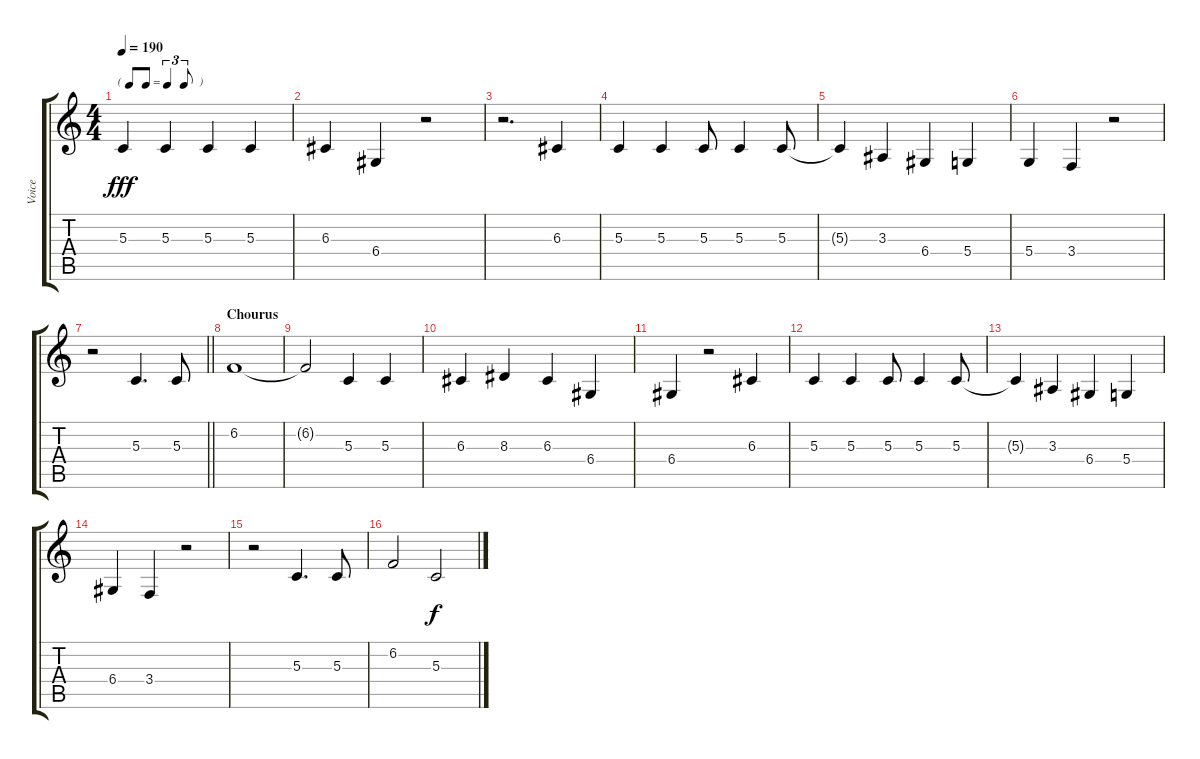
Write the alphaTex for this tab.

\track ("Voice" "Voice") {instrument lead6voice}
\staff {score tabs}
\tuning (E4 B3 G3 D3 A2 E2) {hide}
\ts (4 4)
\tf triplet8th
\tempo 190
\clef g2
\ks c
5.3.4{dy fff} 5.3.4 5.3.4 5.3.4 |
6.3.4 6.4.4 r.2 |
r.2{d} 6.3.4 |
5.3.4 5.3.4 5.3.8 5.3.4 5.3.8 |
5.3{t}.4 3.3.4 6.4.4 5.4.4 |
5.4.4 3.4.4 r.2 |
\barLineRight lightlight
r.2 5.3.4{d} 5.3.8 |
\section ("" "Chourus")
6.2.1 |
6.2{t}.2 5.3.4 5.3.4 |
6.3.4 8.3.4 6.3.4 6.4.4 |
6.4.4 r.2 6.3.4 |
5.3.4 5.3.4 5.3.8 5.3.4 5.3.8 |
5.3{t}.4 3.3.4 6.4.4 5.4.4 |
6.4.4 3.4.4 r.2 |
r.2 5.3.4{d} 5.3.8 |
6.2.2 5.3.2{dy f}
